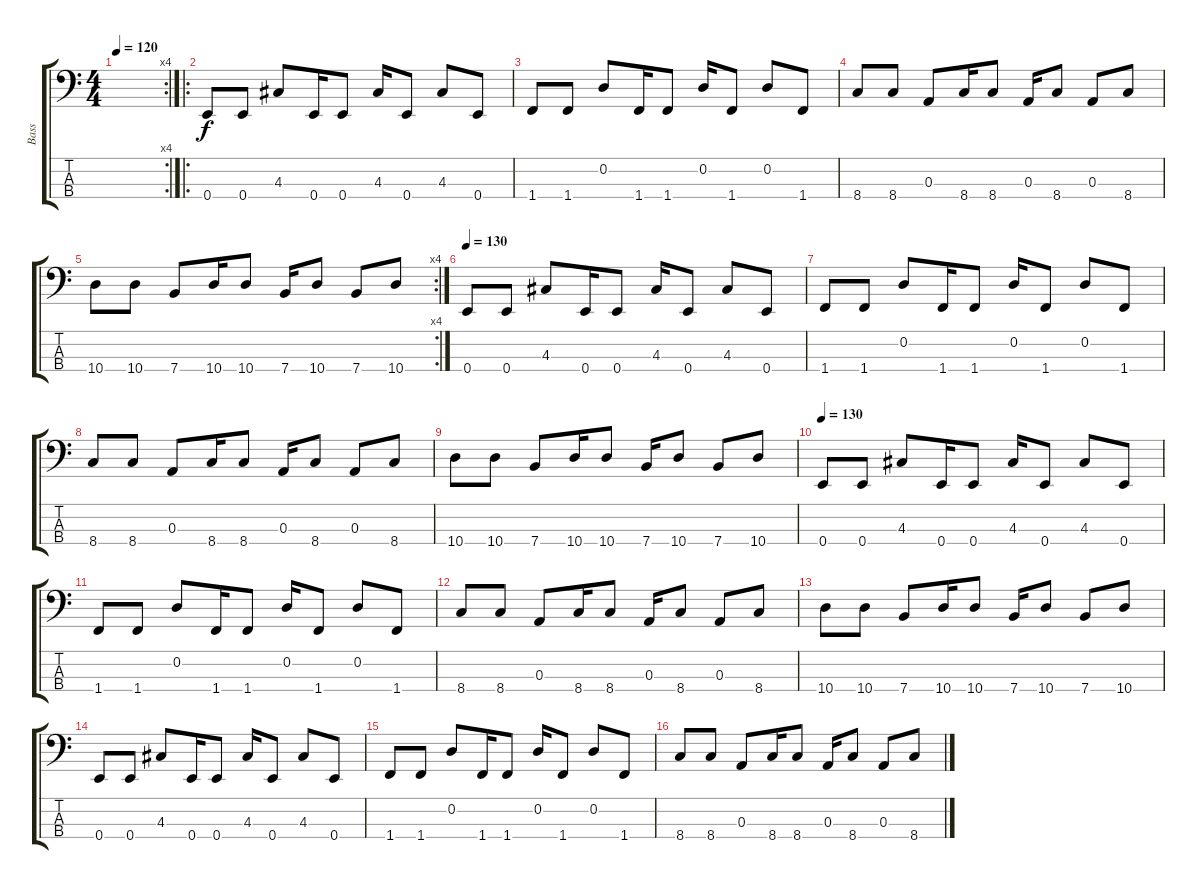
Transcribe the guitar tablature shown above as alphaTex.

\track ("Bass" "Bass") {instrument electricbasspick}
\staff {score tabs}
\tuning (G2 D2 A1 E1) {hide}
\rc 4
\ts (4 4)
\tempo 120
\clef f4
\ks c
|
\ro
0.4.8 0.4.8 4.3.8 0.4.16 0.4.8 4.3.16 0.4.8 4.3.8 0.4.8 |
1.4.8 1.4.8 0.2.8 1.4.16 1.4.8 0.2.16 1.4.8 0.2.8 1.4.8 |
8.4.8 8.4.8 0.3.8 8.4.16 8.4.8 0.3.16 8.4.8 0.3.8 8.4.8 |
\rc 4
10.4.8 10.4.8 7.4.8 10.4.16 10.4.8 7.4.16 10.4.8 7.4.8 10.4.8 |
\tempo 130
0.4.8{dy f} 0.4.8 4.3.8 0.4.16 0.4.8 4.3.16 0.4.8 4.3.8 0.4.8 |
1.4.8 1.4.8 0.2.8 1.4.16 1.4.8 0.2.16 1.4.8 0.2.8 1.4.8 |
8.4.8 8.4.8 0.3.8 8.4.16 8.4.8 0.3.16 8.4.8 0.3.8 8.4.8 |
10.4.8 10.4.8 7.4.8 10.4.16 10.4.8 7.4.16 10.4.8 7.4.8 10.4.8 |
\tempo 130
0.4.8 0.4.8 4.3.8 0.4.16 0.4.8 4.3.16 0.4.8 4.3.8 0.4.8 |
1.4.8 1.4.8 0.2.8 1.4.16 1.4.8 0.2.16 1.4.8 0.2.8 1.4.8 |
8.4.8 8.4.8 0.3.8 8.4.16 8.4.8 0.3.16 8.4.8 0.3.8 8.4.8 |
10.4.8 10.4.8 7.4.8 10.4.16 10.4.8 7.4.16 10.4.8 7.4.8 10.4.8 |
0.4.8 0.4.8 4.3.8 0.4.16 0.4.8 4.3.16 0.4.8 4.3.8 0.4.8 |
1.4.8 1.4.8 0.2.8 1.4.16 1.4.8 0.2.16 1.4.8 0.2.8 1.4.8 |
8.4.8 8.4.8 0.3.8 8.4.16 8.4.8 0.3.16 8.4.8 0.3.8 8.4.8
